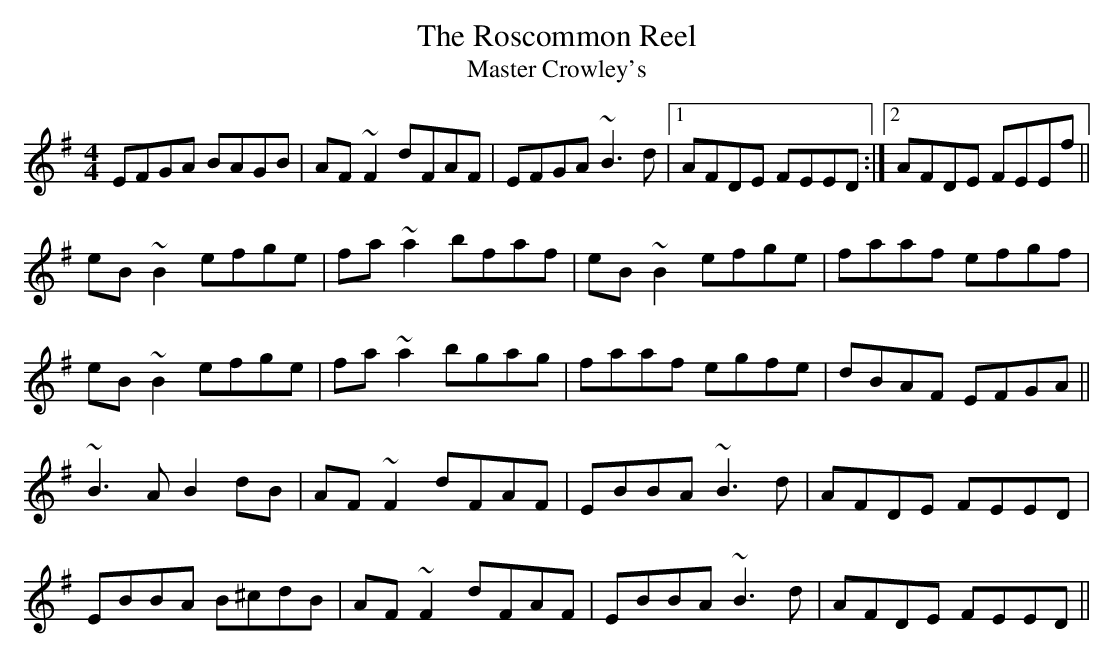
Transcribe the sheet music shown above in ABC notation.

X:1
T:The Roscommon Reel
T:Master Crowley's
M:4/4
K:Em
EFGA BAGB|AF~F2 dFAF|EFGA ~B3d|1 AFDE FEED:|2 AFDE FEEf||
eB~B2 efge|fa~a2 bfaf|eB~B2 efge|faaf efgf|
eB~B2 efge|fa~a2 bgag|faaf egfe|dBAF EFGA||
~B3A B2dB|AF~F2 dFAF|EBBA ~B3d|AFDE FEED|
EBBA B^cdB|AF~F2 dFAF|EBBA ~B3d|AFDE FEED||
